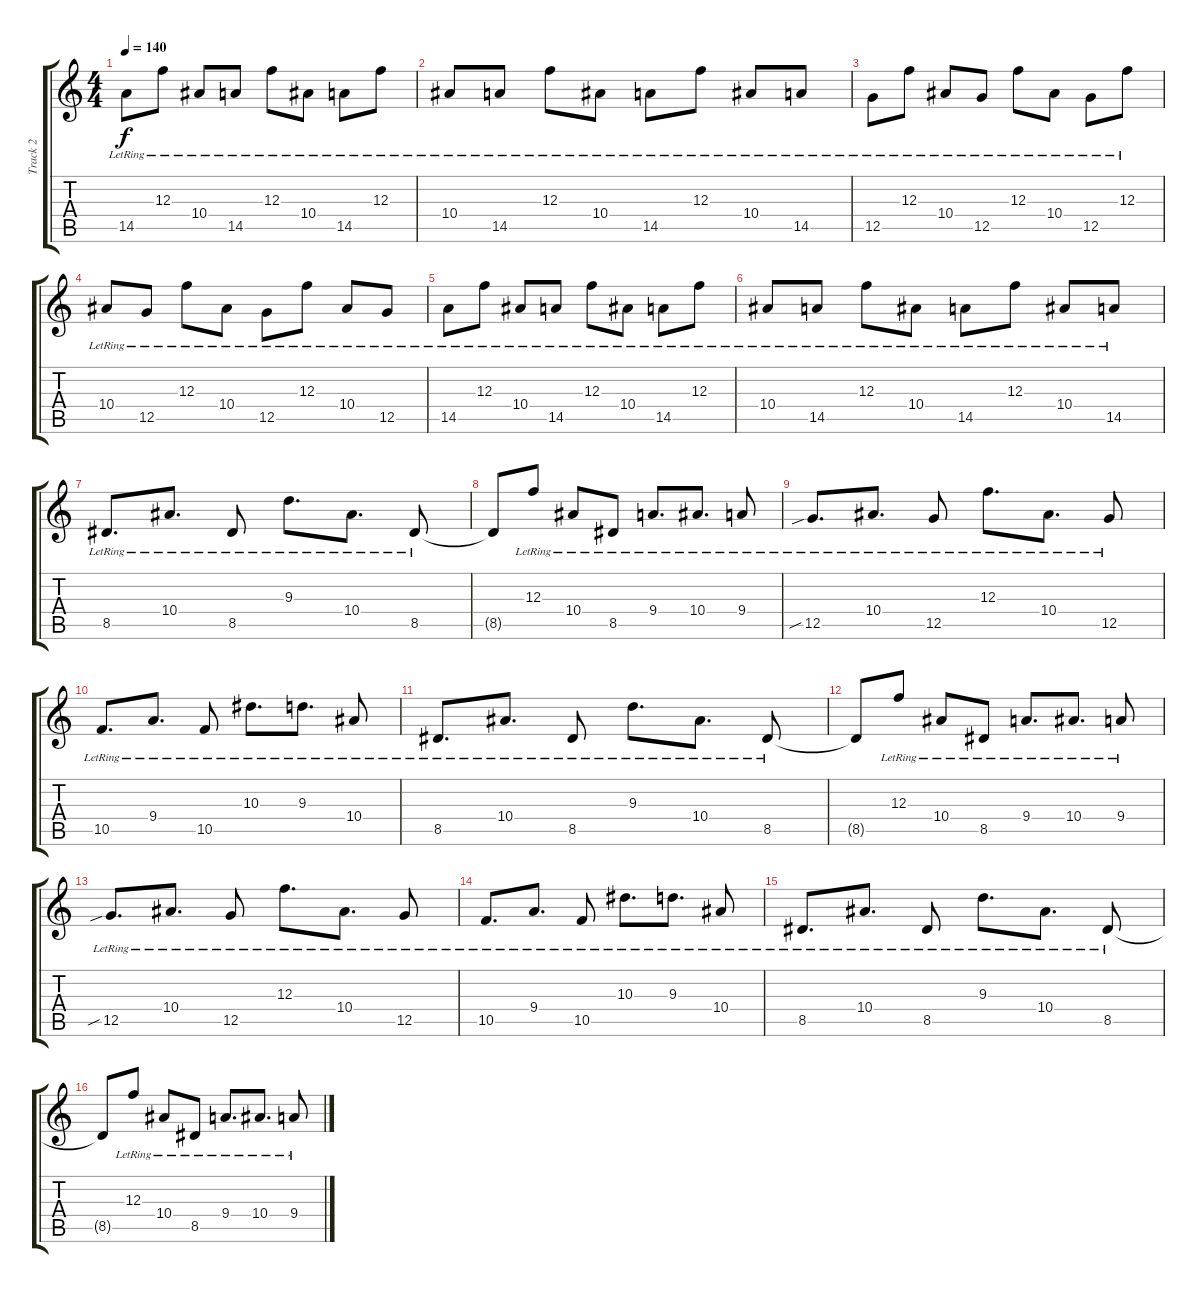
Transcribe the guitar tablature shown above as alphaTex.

\track ("Track 2" "Track 2") {instrument electricguitarmuted}
\staff {score tabs}
\tuning (D4 A3 F3 C3 G2 C2) {hide}
\ts (4 4)
\tempo 140
\clef g2
\ks c
14.5{lr}.8{dy f} 12.3{lr}.8 10.4{lr}.8 14.5{lr}.8 12.3{lr}.8 10.4{lr}.8 14.5{lr}.8 12.3{lr}.8 |
10.4{lr}.8 14.5{lr}.8 12.3{lr}.8 10.4{lr}.8 14.5{lr}.8 12.3{lr}.8 10.4{lr}.8 14.5{lr}.8 |
12.5{lr}.8 12.3{lr}.8 10.4{lr}.8 12.5{lr}.8 12.3{lr}.8 10.4{lr}.8 12.5{lr}.8 12.3{lr}.8 |
10.4{lr}.8 12.5{lr}.8 12.3{lr}.8 10.4{lr}.8 12.5{lr}.8 12.3{lr}.8 10.4{lr}.8 12.5{lr}.8 |
14.5{lr}.8 12.3{lr}.8 10.4{lr}.8 14.5{lr}.8 12.3{lr}.8 10.4{lr}.8 14.5{lr}.8 12.3{lr}.8 |
10.4{lr}.8 14.5{lr}.8 12.3{lr}.8 10.4{lr}.8 14.5{lr}.8 12.3{lr}.8 10.4{lr}.8 14.5{lr}.8 |
8.5{lr}.8{d} 10.4{lr}.8{d} 8.5{lr}.8 9.3{lr}.8{d} 10.4{lr}.8{d} 8.5{lr}.8 |
8.5{t}.8 12.3{lr}.8 10.4{lr}.8 8.5{lr}.8 9.4{lr}.8{d} 10.4{lr}.8{d} 9.4{lr}.8 |
12.5{sib lr}.8{d} 10.4{lr}.8{d} 12.5{lr}.8 12.3{lr}.8{d} 10.4{lr}.8{d} 12.5{lr}.8 |
10.5{lr}.8{d} 9.4{lr}.8{d} 10.5{lr}.8 10.3{lr}.8{d} 9.3{lr}.8{d} 10.4{lr}.8 |
8.5{lr}.8{d} 10.4{lr}.8{d} 8.5{lr}.8 9.3{lr}.8{d} 10.4{lr}.8{d} 8.5{lr}.8 |
8.5{t}.8 12.3{lr}.8 10.4{lr}.8 8.5{lr}.8 9.4{lr}.8{d} 10.4{lr}.8{d} 9.4{lr}.8 |
12.5{sib lr}.8{d} 10.4{lr}.8{d} 12.5{lr}.8 12.3{lr}.8{d} 10.4{lr}.8{d} 12.5{lr}.8 |
10.5{lr}.8{d} 9.4{lr}.8{d} 10.5{lr}.8 10.3{lr}.8{d} 9.3{lr}.8{d} 10.4{lr}.8 |
8.5{lr}.8{d} 10.4{lr}.8{d} 8.5{lr}.8 9.3{lr}.8{d} 10.4{lr}.8{d} 8.5{lr}.8 |
8.5{t}.8 12.3{lr}.8 10.4{lr}.8 8.5{lr}.8 9.4{lr}.8{d} 10.4{lr}.8{d} 9.4{lr}.8
